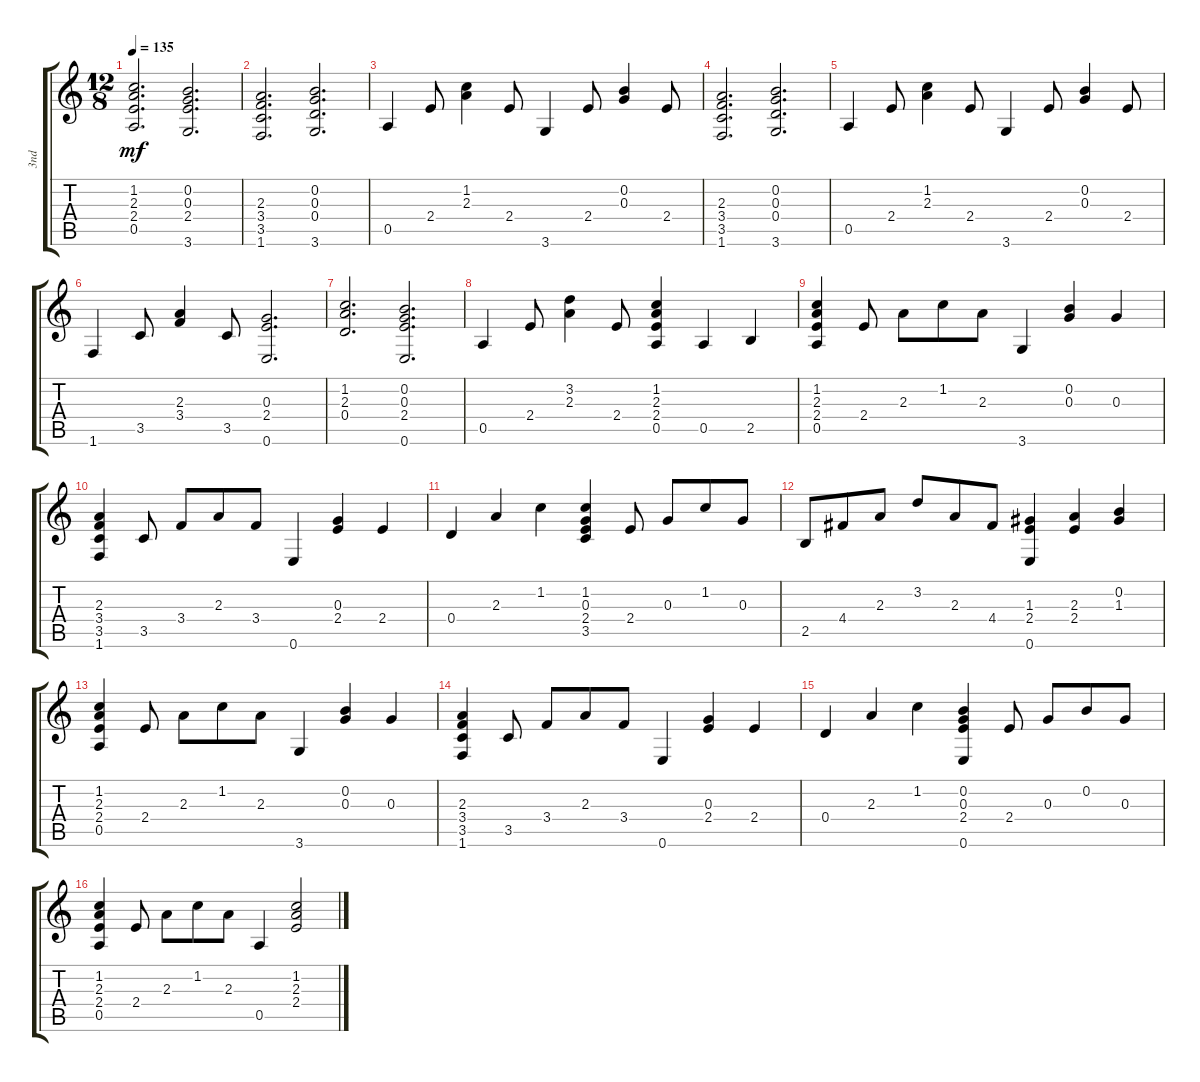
\track ("3nd" "3nd") {instrument acousticguitarnylon}
\staff {score tabs}
\tuning (E4 B3 G3 D3 A2 E2) {hide}
\ts (12 8)
\tempo 135
\clef g2
\ks c
(1.2 2.3 2.4 0.5).2{d dy mf instrument acousticguitarnylon} (0.2 0.3 2.4 3.6).2{d} |
(2.3 3.4 3.5 1.6).2{d} (0.2 0.3 0.4 3.6).2{d} |
0.5.4 2.4.8 (1.2 2.3).4 2.4.8 3.6.4 2.4.8 (0.2 0.3).4 2.4.8 |
(2.3 3.4 3.5 1.6).2{d} (0.2 0.3 0.4 3.6).2{d} |
0.5.4 2.4.8 (1.2 2.3).4 2.4.8 3.6.4 2.4.8 (0.2 0.3).4 2.4.8 |
1.6.4 3.5.8 (2.3 3.4).4 3.5.8 (0.3 2.4 0.6).2{d} |
(1.2 2.3 0.4).2{d} (0.2 0.3 2.4 0.6).2{d} |
0.5.4 2.4.8 (3.2 2.3).4 2.4.8 (1.2 2.3 2.4 0.5).4 0.5.4 2.5.4 |
(1.2 2.3 2.4 0.5).4 2.4.8 2.3.8 1.2.8 2.3.8 3.6.4 (0.2 0.3).4 0.3.4 |
(2.3 3.4 3.5 1.6).4 3.5.8 3.4.8 2.3.8 3.4.8 0.6.4 (0.3 2.4).4 2.4.4 |
0.4.4 2.3.4 1.2.4 (1.2 0.3 2.4 3.5).4 2.4.8 0.3.8 1.2.8 0.3.8 |
2.5.8 4.4.8 2.3.8 3.2.8 2.3.8 4.4.8 (1.3 2.4 0.6).4 (2.3 2.4).4 (0.2 1.3).4 |
(1.2 2.3 2.4 0.5).4 2.4.8 2.3.8 1.2.8 2.3.8 3.6.4 (0.2 0.3).4 0.3.4 |
(2.3 3.4 3.5 1.6).4 3.5.8 3.4.8 2.3.8 3.4.8 0.6.4 (0.3 2.4).4 2.4.4 |
0.4.4 2.3.4 1.2.4 (0.2 0.3 2.4 0.6).4 2.4.8 0.3.8 0.2.8 0.3.8 |
(1.2 2.3 2.4 0.5).4 2.4.8 2.3.8 1.2.8 2.3.8 0.5.4 (1.2 2.3 2.4).2
